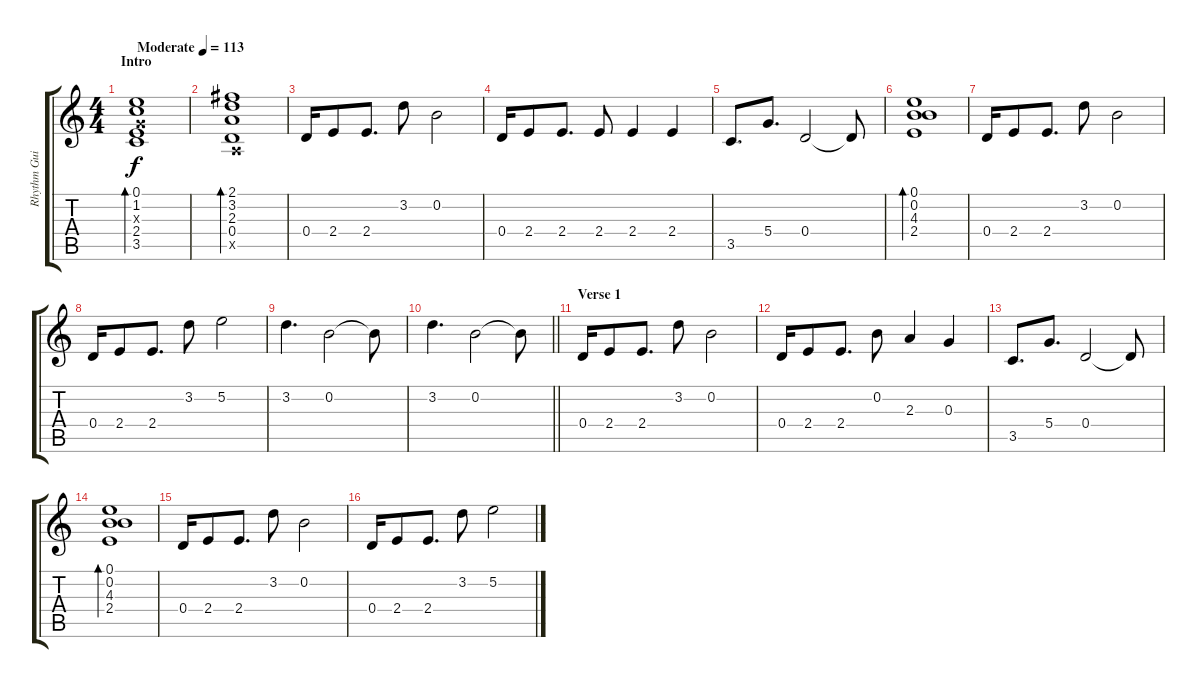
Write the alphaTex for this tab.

\track ("Rhythm Guitar" "Rhythm Gui") {instrument electricguitarclean}
\staff {score tabs}
\tuning (E4 B3 G3 D3 A2 E2) {hide}
\ts (4 4)
\section ("" "Intro")
\tempo (113 "Moderate")
\clef g2
\ks c
(0.1 1.2 0.3{x} 2.4 3.5).1{bd 120 dy f balance 16 instrument electricguitarclean} |
(2.1 3.2 2.3 0.4 0.5{x}).1{bd 120} |
0.4.16 2.4.8 2.4.8{d} 3.2.8 0.2.2 |
0.4.16 2.4.8 2.4.8{d} 2.4.8 2.4.4 2.4.4 |
3.5.8{d} 5.4.8{d} 0.4.2 0.4{t}.8 |
(0.1 0.2 4.3 2.4).1{bd 120} |
0.4.16 2.4.8 2.4.8{d} 3.2.8 0.2.2 |
0.4.16 2.4.8 2.4.8{d} 3.2.8 5.2.2 |
3.2.4{d} 0.2.2 0.2{t}.8 |
\barLineRight lightlight
3.2.4{d} 0.2.2 0.2{t}.8 |
\section ("" "Verse 1")
0.4.16 2.4.8 2.4.8{d} 3.2.8 0.2.2 |
0.4.16 2.4.8 2.4.8{d} 0.2.8 2.3.4 0.3.4 |
3.5.8{d} 5.4.8{d} 0.4.2 0.4{t}.8 |
(0.1 0.2 4.3 2.4).1{bd 120} |
0.4.16 2.4.8 2.4.8{d} 3.2.8 0.2.2 |
0.4.16 2.4.8 2.4.8{d} 3.2.8 5.2.2
